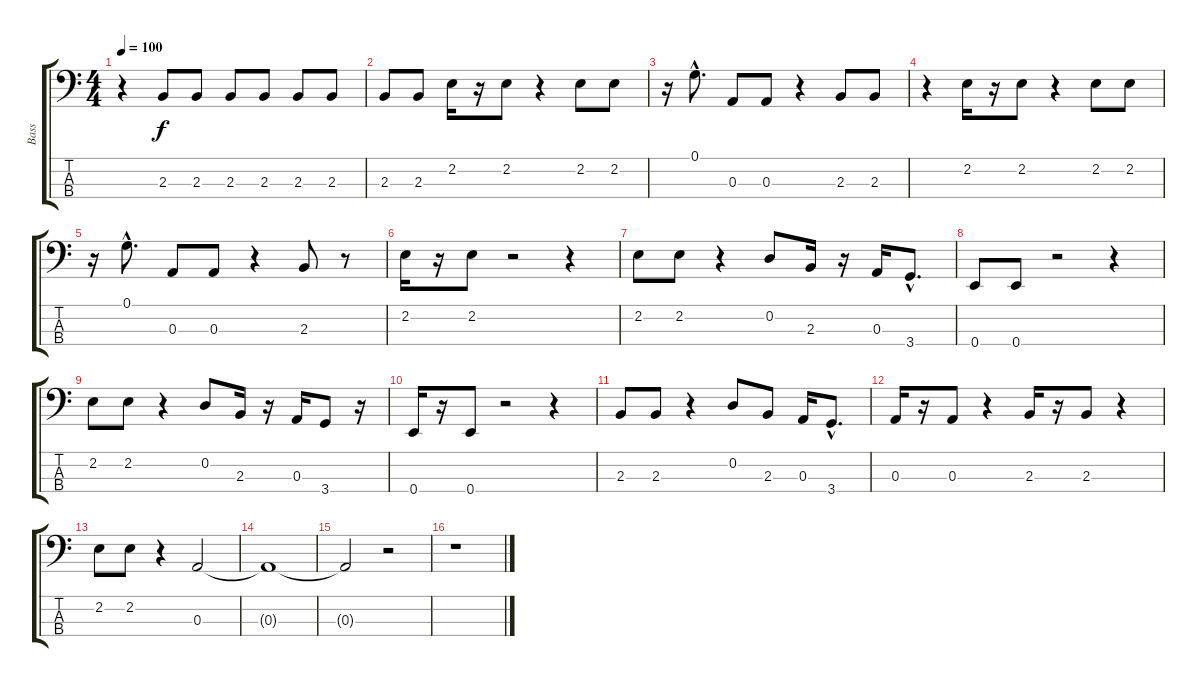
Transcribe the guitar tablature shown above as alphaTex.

\track ("Bass" "Bass") {instrument electricbassfinger}
\staff {score tabs}
\tuning (G2 D2 A1 E1) {hide}
\ts (4 4)
\tempo 100
\clef f4
\ks c
r.4{dy f} 2.3.8 2.3.8 2.3.8 2.3.8 2.3.8 2.3.8 |
2.3.8 2.3.8 2.2.16 r.16 2.2.8 r.4 2.2.8 2.2.8 |
r.16 0.1{hac}.8{d} 0.3.8 0.3.8 r.4 2.3.8 2.3.8 |
r.4 2.2.16 r.16 2.2.8 r.4 2.2.8 2.2.8 |
r.16 0.1{hac}.8{d} 0.3.8 0.3.8 r.4 2.3.8 r.8 |
2.2.16 r.16 2.2.8 r.2 r.4 |
2.2.8 2.2.8 r.4 0.2.8 2.3.16 r.16 0.3.16 3.4{hac}.8{d} |
0.4.8 0.4.8 r.2 r.4 |
2.2.8 2.2.8 r.4 0.2.8 2.3.16 r.16 0.3.16 3.4.8 r.16 |
0.4.16 r.16 0.4.8 r.2 r.4 |
2.3.8 2.3.8 r.4 0.2.8 2.3.8 0.3.16 3.4{hac}.8{d} |
0.3.16 r.16 0.3.8 r.4 2.3.16 r.16 2.3.8 r.4 |
2.2.8 2.2.8 r.4 0.3.2 |
0.3{t}.1 |
0.3{t}.2 r.2 |
r.1
